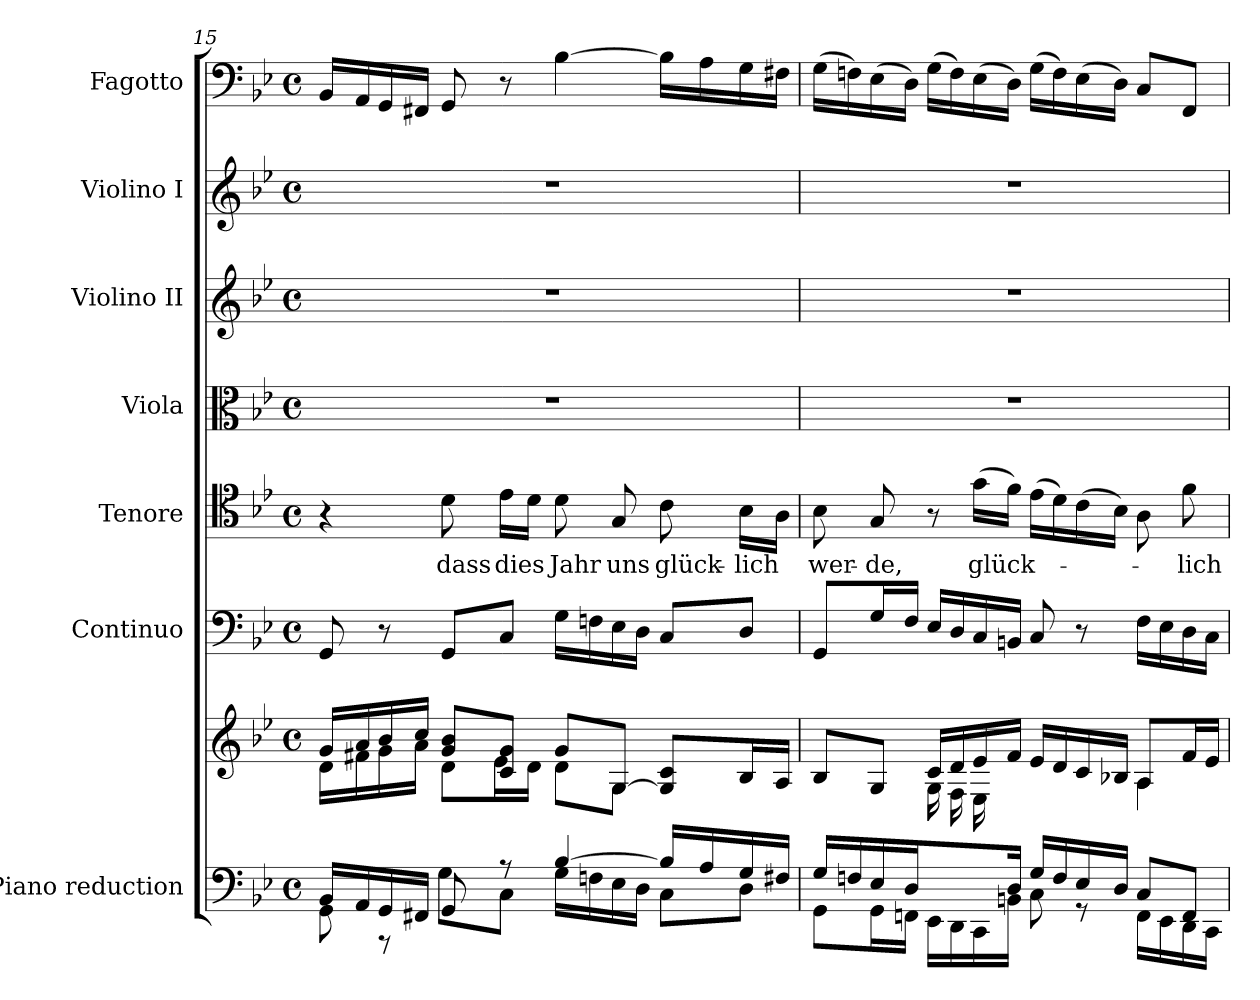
**kern	**kern	**kern	**kern	**text	**kern	**kern	**kern	**kern
*part7	*part7	*part6	*part5	*part5	*part4	*part3	*part2	*part1
*staff8	*staff7	*staff6	*staff5	*staff5	*staff4	*staff3	*staff2	*staff1
*I"Piano reduction	*	*I"Continuo	*I"Tenore	*	*I"Viola	*I"Violino II	*I"Violino I	*I"Fagotto
*I'Pno	*	*	*	*	*I'Vla	*I'Vln	*I'Vln	*
*clefF4	*clefG2	*clefF4	*clefC4	*	*clefC3	*clefG2	*clefG2	*clefF4
*k[b-e-]	*k[b-e-]	*k[b-e-]	*k[b-e-]	*	*k[b-e-]	*k[b-e-]	*k[b-e-]	*k[b-e-]
*M4/4	*M4/4	*M4/4	*M4/4	*	*M4/4	*M4/4	*M4/4	*M4/4
*met(c)	*met(c)	*met(c)	*met(c)	*	*met(c)	*met(c)	*met(c)	*met(c)
=15	=15	=15	=15	=15	=15	=15	=15	=15
*^	*^	*	*	*	*	*	*	*
16BB-/LL	8GG\	16g/LL	16d\LL	8GG/	4r	.	1r	1r	1r	16BB-/LL
16AA/	.	16a/	16f#X\	.	.	.	.	.	.	16AA/
16GG/	8r	16b-/	16g\	8r	.	.	.	.	.	16GG/
16FF#X/JJ	.	16cc/JJ	16a\JJ	.	.	.	.	.	.	16FF#X/JJ
!	!	!	!	!	!	!LO:LY:b	!	!	!	!
8GG/	8G\L	8g/ 8b-/L	8d\L	8GG/L	8d\	dass	.	.	.	8GG/
!	!	!	!	!	!	!LO:LY:b	!	!	!	!
8r	8C\J	8c/ 8g/J	16e-\L	8C/J	16e-\LL	dies	.	.	.	8r
.	.	.	16d\JJ	.	16d\JJ	.	.	.	.	.
!	!	!	!	!	!	!LO:LY:b	!	!	!	!
[4B-/	16G\LL	8g/L	8d\L	16G\LL	8d\	Jahr	.	.	.	[4B-\
.	16Fn\	.	.	16Fn\	.	.	.	.	.	.
!	!	!	!	!	!	!LO:LY:b	!	!	!	!
.	16E-\	[8G/J	8G\J	16E-\	8G/	uns	.	.	.	.
.	16D\JJ	.	.	16D\JJ	.	.	.	.	.	.
!	!	!	!	!	!	!LO:LY:b	!	!	!	!
16B-/LL]	8C\L	8G/] 8c/L	4ryy	8C/L	8c\	glück-	.	.	.	16B-\LL]
16A/	.	.	.	.	.	.	.	.	.	16A\
!	!	!	!	!	!	!LO:LY:b	!	!	!	!
16G/	8D\J	16B-/L	.	8D/J	16B-\LL	-lich	.	.	.	16G\
16F#X/JJ	.	16A/JJ	.	.	16A\JJ	.	.	.	.	16F#X\JJ
=16	=16	=16	=16	=16	=16	=16	=16	=16	=16	=16
*	*	*	*^	*	*	*	*	*	*	*
!	!	!	!	!	!	!	!LO:LY:b	!	!	!	!
16G/LL	8GG\L	8B-/L	2.ryy	4ryy	8GG/L	8B-\	wer-	1r	1r	1r	(16G\LL
16Fn/	.	.	.	.	.	.	.	.	.	.	16Fn\)
!	!	!	!	!	!	!	!LO:LY:b	!	!	!	!
16E-/	16GG\L	8G/J	.	.	16G/L	8G/	-de,	.	.	.	(16E-\
16D/JJ	16FFn\JJ	.	.	.	16F/JJ	.	.	.	.	.	16D\JJ)
8.ryy	16EE-\LL	16c/LL	.	16G\LL	16E-/LL	8r	.	.	.	.	(16G\LL
.	16DD\	16d/	.	16F\	16D/	.	.	.	.	.	16F\)
!	!	!	!	!	!	!	!LO:LY:b	!	!	!	!
.	16CC\	16e-/	.	16E-\	16C/	(16g\LL	glück-	.	.	.	(16E-\
16D/JJ	16BBn\JJ	16f/JJ	.	2ryy	16BBn/JJ	16f\JJ)	.	.	.	.	16D\JJ)
16G/LL	8C\	16e-/LL	.	.	8C/	(16e-\LL	.	.	.	.	(16G\LL
16F/	.	16d/	.	.	.	16d\)	.	.	.	.	16F\)
16E-/	8r	16c/	.	.	8r	(16c\	.	.	.	.	(16E-\
16D/JJ	.	16B-X/JJ	.	.	.	16B-\JJ)	.	.	.	.	16D\JJ)
8C/L	16FF\LL	8A/L	4A\	.	16F\LL	8A\	.	.	.	.	8C/L
.	16EE-\	.	.	.	16E-\	.	.	.	.	.	.
!	!	!	!	!	!	!	!LO:LY:b	!	!	!	!
8FF/J	16DD\	16f/L	.	.	16D\	8f\	-lich	.	.	.	8FF/J
.	16CC\JJ	16e-/JJ	.	16ryy	16C\JJ	.	.	.	.	.	.
*v	*v	*	*	*	*	*	*	*	*	*	*
*	*v	*v	*v	*	*	*	*	*	*	*
=	=	=	=	=	=	=	=	=
*-	*-	*-	*-	*-	*-	*-	*-	*-
